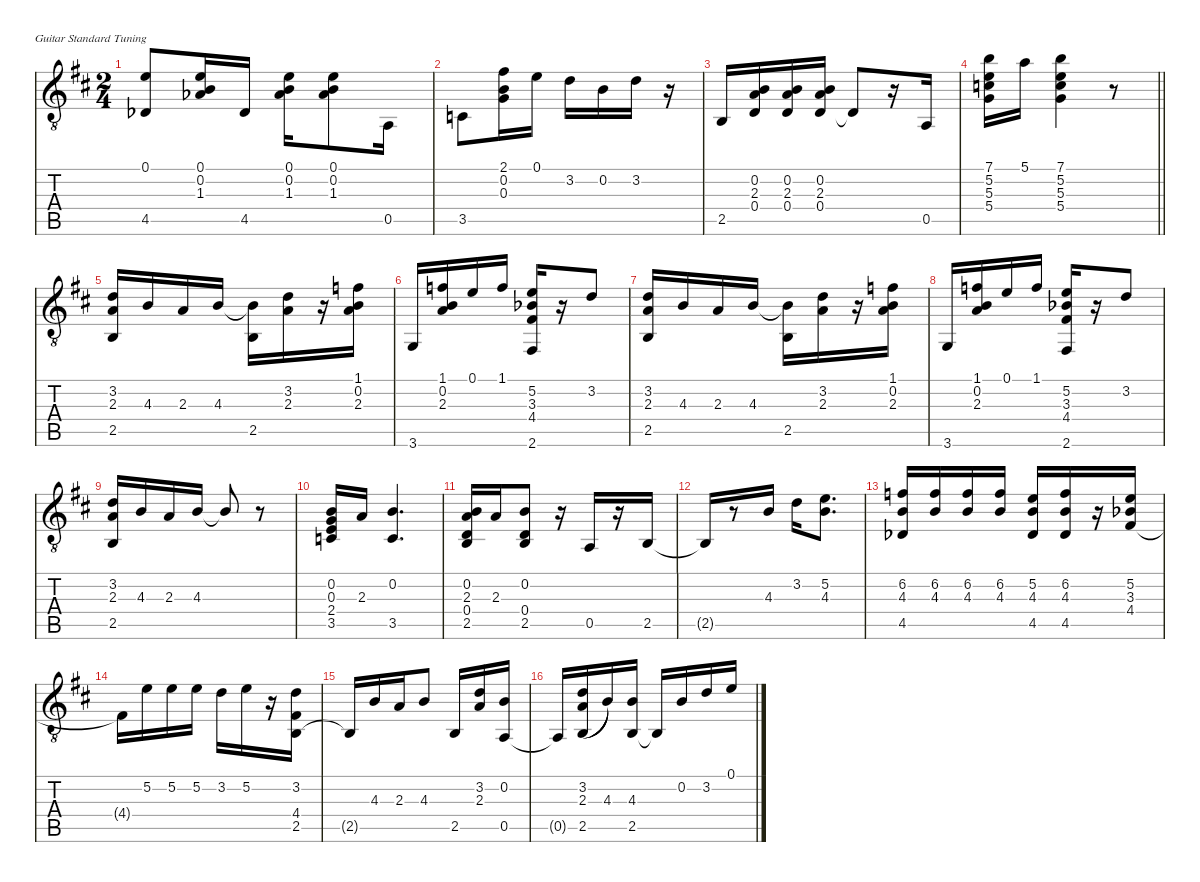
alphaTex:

\defaultSystemsLayout 4
\hideDynamics
\bracketExtendMode nobrackets
\singleTrackTrackNamePolicy hidden
\multiTrackTrackNamePolicy hidden
\firstSystemTrackNameOrientation horizontal
\otherSystemsTrackNameOrientation horizontal
\extendBarLines
\chordDiagramsInScore
\track ("Classical Guitar" "Classical Guitar") {instrument brightacousticpiano}
\staff {score tabs}
\tuning (E4 B3 G3 D3 A2 E2)
\ts (2 4)
\tempo (120 hide)
\clef g2
\ottava 8vb
\ks d
(4.5{acc b} 0.1{t acc forcenatural}).8{dy mf beam Up} (1.3{acc b} 0.2{acc forcenatural} 0.1{acc forcenatural}).16{beam Up} 4.5{acc b}.16{beam Up} (1.3{acc b} 0.2{acc forcenatural} 0.1{acc forcenatural}).16{beam Down} (1.3{acc b} 0.2{acc forcenatural} 0.1{acc forcenatural}).8{beam Down} 0.5{acc forcenatural}.16{beam Down} |
3.5{acc forcenatural}.8{beam Down} (0.3{acc forcenatural} 0.2{acc forcenatural} 2.1{acc #}).16{beam Down} 0.1{acc forcenatural}.16{beam Down} 3.2{acc forcenatural}.16{beam Down} 0.2{acc forcenatural}.16{beam Down} 3.2{acc forcenatural}.16{beam Down} r.16{beam Down} |
2.5{acc forcenatural}.16{beam Up} (0.4{acc forcenatural} 2.3{acc forcenatural} 0.2{acc forcenatural}).16{beam Up} (0.4{acc forcenatural} 2.3{acc forcenatural} 0.2{acc forcenatural}).16{beam Up} (0.4{acc forcenatural} 2.3{acc forcenatural} 0.2{acc forcenatural}).16{beam Up} 0.4{t acc forcenatural}.8{beam Up} r.16{beam Up} 0.5{acc forcenatural}.16{beam Up} |
\barLineRight lightlight
(5.4{acc forcenatural} 5.3{acc forcenatural} 5.2{acc forcenatural} 7.1{acc forcenatural}).16{beam Down} 5.1{acc forcenatural}.16{beam Down} (5.4{acc forcenatural} 5.3{acc forcenatural} 5.2{acc forcenatural} 7.1{acc forcenatural}).4{beam Down} r.8{beam Down} |
(2.5{acc forcenatural} 2.3{acc forcenatural} 3.2{acc forcenatural}).16{beam Up} 4.3{acc forcenatural}.16{beam Up} 2.3{acc forcenatural}.16{beam Up} 4.3{acc forcenatural}.16{beam Up} (2.5{acc forcenatural} 4.3{t acc forcenatural}).16{beam Down} (2.3{acc forcenatural} 3.2{acc forcenatural}).16{beam Down} r.16{beam Down} (2.3{acc forcenatural} 0.2{acc forcenatural} 1.1{acc forcenatural}).16{beam Down} |
3.6{acc forcenatural}.16{beam Up} (2.3{acc forcenatural} 0.2{acc forcenatural} 1.1{acc forcenatural}).16{beam Up} 0.1{acc forcenatural}.16{beam Up} 1.1{acc forcenatural}.16{beam Up} (2.6{acc #} 4.4{acc #} 3.3{acc b} 5.2{acc forcenatural}).16{beam Up} r.16{beam Up} 3.2{acc forcenatural}.8{beam Up} |
(2.5{acc forcenatural} 2.3{acc forcenatural} 3.2{acc forcenatural}).16{beam Up} 4.3{acc forcenatural}.16{beam Up} 2.3{acc forcenatural}.16{beam Up} 4.3{acc forcenatural}.16{beam Up} (2.5{acc forcenatural} 4.3{t acc forcenatural}).16{beam Down} (2.3{acc forcenatural} 3.2{acc forcenatural}).16{beam Down} r.16{beam Down} (2.3{acc forcenatural} 0.2{acc forcenatural} 1.1{acc forcenatural}).16{beam Down} |
3.6{acc forcenatural}.16{beam Up} (2.3{acc forcenatural} 0.2{acc forcenatural} 1.1{acc forcenatural}).16{beam Up} 0.1{acc forcenatural}.16{beam Up} 1.1{acc forcenatural}.16{beam Up} (2.6{acc #} 4.4{acc #} 3.3{acc b} 5.2{acc forcenatural}).16{beam Up} r.16{beam Up} 3.2{acc forcenatural}.8{beam Up} |
(2.5{acc forcenatural} 2.3{acc forcenatural} 3.2{acc forcenatural}).16{beam Up} 4.3{acc forcenatural}.16{beam Up} 2.3{acc forcenatural}.16{beam Up} 4.3{acc forcenatural}.16{beam Up} 4.3{t acc forcenatural}.8{beam Up} r.8{beam Up} |
(3.5{acc forcenatural} 2.4{acc forcenatural} 0.3{acc forcenatural} 0.2{acc forcenatural}).16{beam Up} 2.3{acc forcenatural}.16{beam Up} (3.5{acc forcenatural} 0.2{acc forcenatural}).4{d beam Up} |
(2.5{acc forcenatural} 0.4{acc forcenatural} 2.3{acc forcenatural} 0.2{acc forcenatural}).16{beam Up} 2.3{acc forcenatural}.16{beam Up} (2.5{acc forcenatural} 0.4{acc forcenatural} 0.2{acc forcenatural}).8{beam Up} r.16{beam Up} 0.5{acc forcenatural}.16{beam Up} r.16{beam Up} 2.5{acc forcenatural}.16{beam Up} |
2.5{t acc forcenatural}.16{beam Up} r.8{beam Up} 4.3{acc forcenatural}.16{beam Up} 3.2{acc forcenatural}.16{beam Down} (4.3{acc forcenatural} 5.2{acc forcenatural}).8{d beam Down} |
(4.5{acc b} 4.3{acc forcenatural} 6.2{acc forcenatural}).16{beam Up} (4.3{acc forcenatural} 6.2{acc forcenatural}).16{beam Up} (4.3{acc forcenatural} 6.2{acc forcenatural}).16{beam Up} (4.3{acc forcenatural} 6.2{acc forcenatural}).16{beam Up} (4.5{acc b} 4.3{acc forcenatural} 5.2{acc forcenatural}).16{beam Up} (4.5{acc b} 4.3{acc forcenatural} 6.2{acc forcenatural}).16{beam Up} r.16{beam Up} (4.4{acc #} 3.3{acc b} 5.2{acc forcenatural}).16{beam Up} |
4.4{t acc #}.16{beam Down} 5.2{acc forcenatural}.16{beam Down} 5.2{acc forcenatural}.16{beam Down} 5.2{acc forcenatural}.16{beam Down} 3.2{acc forcenatural}.16{beam Down} 5.2{acc forcenatural}.16{beam Down} r.16{beam Down} (2.5{acc forcenatural} 4.4{acc #} 3.2{acc forcenatural}).16{beam Down} |
2.5{t acc forcenatural}.16{beam Up} 4.3{acc forcenatural}.16{beam Up} 2.3{acc forcenatural}.16{beam Up} 4.3{acc forcenatural}.8{beam Up} 2.5{acc forcenatural}.16{beam Up} (2.3{acc forcenatural} 3.2{acc forcenatural}).16{beam Up} (0.5{acc forcenatural} 0.2{acc forcenatural}).16{beam Up} |
0.5{t acc forcenatural}.16{beam Up} (2.5{acc forcenatural} 2.3{acc forcenatural} 3.2{acc forcenatural}).16{legatoorigin beam Up} 4.3{acc forcenatural}.16{beam Up} (2.5{acc forcenatural} 4.3{acc forcenatural}).16{beam Up} 2.5{t acc forcenatural}.16{beam Up} 0.2{acc forcenatural}.16{beam Up} 3.2{acc forcenatural}.16{beam Up} 0.1{acc forcenatural}.16{beam Up}
